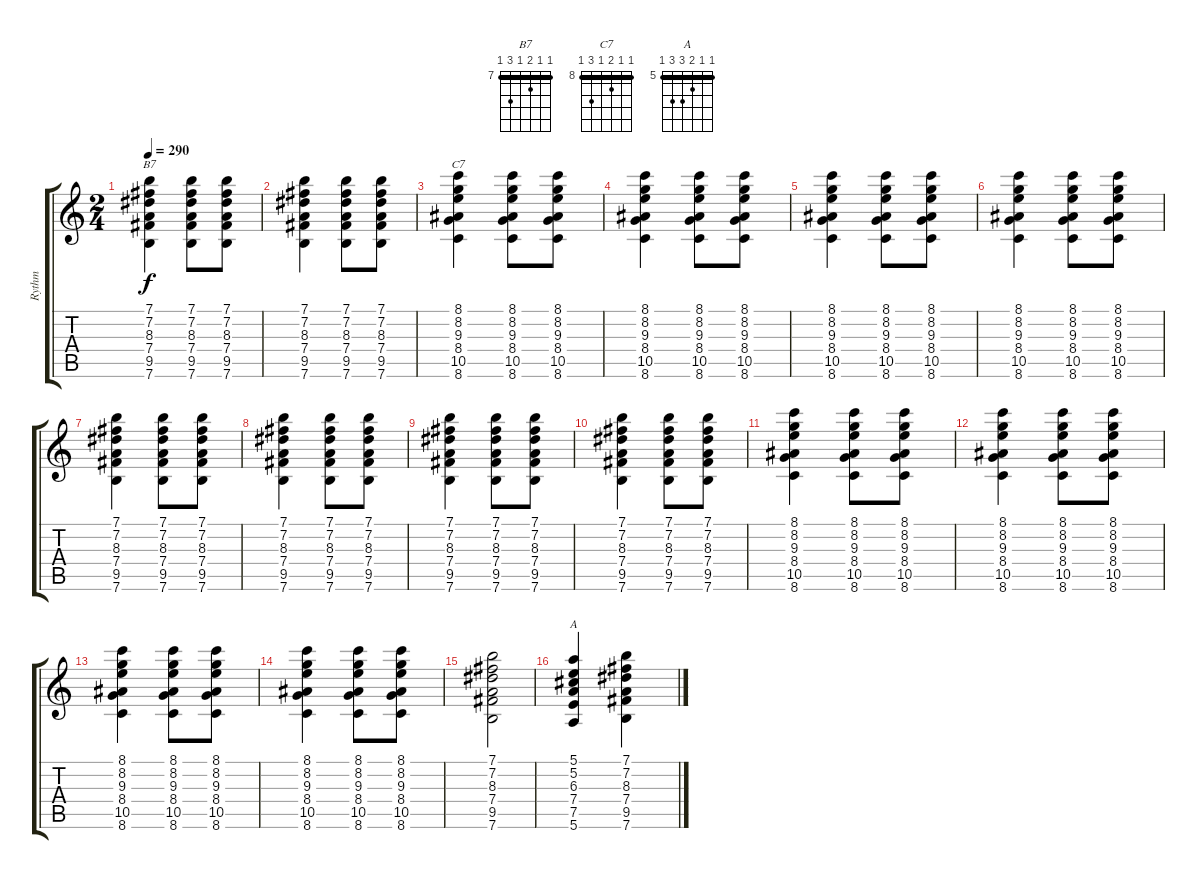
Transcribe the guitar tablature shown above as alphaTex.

\track ("Rythm" "Rythm") {instrument acousticguitarsteel}
\staff {score tabs}
\tuning (E4 B3 G3 D3 A2 E2) {hide}
\chord ("B7" 7 7 8 7 9 7) {firstfret 7 barre 7}
\chord ("C7" 8 8 9 8 10 8) {firstfret 8 barre 8}
\chord ("A" 5 5 6 7 7 5) {firstfret 5 barre 5}
\ts (2 4)
\tempo 290
\clef g2
\ks c
(7.1 7.2 8.3 7.4 9.5 7.6).4{ch "B7" dy f} (7.1 7.2 8.3 7.4 9.5 7.6).8 (7.1 7.2 8.3 7.4 9.5 7.6).8 |
(7.1 7.2 8.3 7.4 9.5 7.6).4 (7.1 7.2 8.3 7.4 9.5 7.6).8 (7.1 7.2 8.3 7.4 9.5 7.6).8 |
(8.1 8.2 9.3 8.4 10.5 8.6).4{ch "C7"} (8.1 8.2 9.3 8.4 10.5 8.6).8 (8.1 8.2 9.3 8.4 10.5 8.6).8 |
(8.1 8.2 9.3 8.4 10.5 8.6).4 (8.1 8.2 9.3 8.4 10.5 8.6).8 (8.1 8.2 9.3 8.4 10.5 8.6).8 |
(8.1 8.2 9.3 8.4 10.5 8.6).4 (8.1 8.2 9.3 8.4 10.5 8.6).8 (8.1 8.2 9.3 8.4 10.5 8.6).8 |
(8.1 8.2 9.3 8.4 10.5 8.6).4 (8.1 8.2 9.3 8.4 10.5 8.6).8 (8.1 8.2 9.3 8.4 10.5 8.6).8 |
(7.1 7.2 8.3 7.4 9.5 7.6).4 (7.1 7.2 8.3 7.4 9.5 7.6).8 (7.1 7.2 8.3 7.4 9.5 7.6).8 |
(7.1 7.2 8.3 7.4 9.5 7.6).4 (7.1 7.2 8.3 7.4 9.5 7.6).8 (7.1 7.2 8.3 7.4 9.5 7.6).8 |
(7.1 7.2 8.3 7.4 9.5 7.6).4 (7.1 7.2 8.3 7.4 9.5 7.6).8 (7.1 7.2 8.3 7.4 9.5 7.6).8 |
(7.1 7.2 8.3 7.4 9.5 7.6).4 (7.1 7.2 8.3 7.4 9.5 7.6).8 (7.1 7.2 8.3 7.4 9.5 7.6).8 |
(8.1 8.2 9.3 8.4 10.5 8.6).4 (8.1 8.2 9.3 8.4 10.5 8.6).8 (8.1 8.2 9.3 8.4 10.5 8.6).8 |
(8.1 8.2 9.3 8.4 10.5 8.6).4 (8.1 8.2 9.3 8.4 10.5 8.6).8 (8.1 8.2 9.3 8.4 10.5 8.6).8 |
(8.1 8.2 9.3 8.4 10.5 8.6).4 (8.1 8.2 9.3 8.4 10.5 8.6).8 (8.1 8.2 9.3 8.4 10.5 8.6).8 |
(8.1 8.2 9.3 8.4 10.5 8.6).4 (8.1 8.2 9.3 8.4 10.5 8.6).8 (8.1 8.2 9.3 8.4 10.5 8.6).8 |
(7.1 7.2 8.3 7.4 9.5 7.6).2 |
(5.1 5.2 6.3 7.4 7.5 5.6).4{ch "A"} (7.1 7.2 8.3 7.4 9.5 7.6).4
